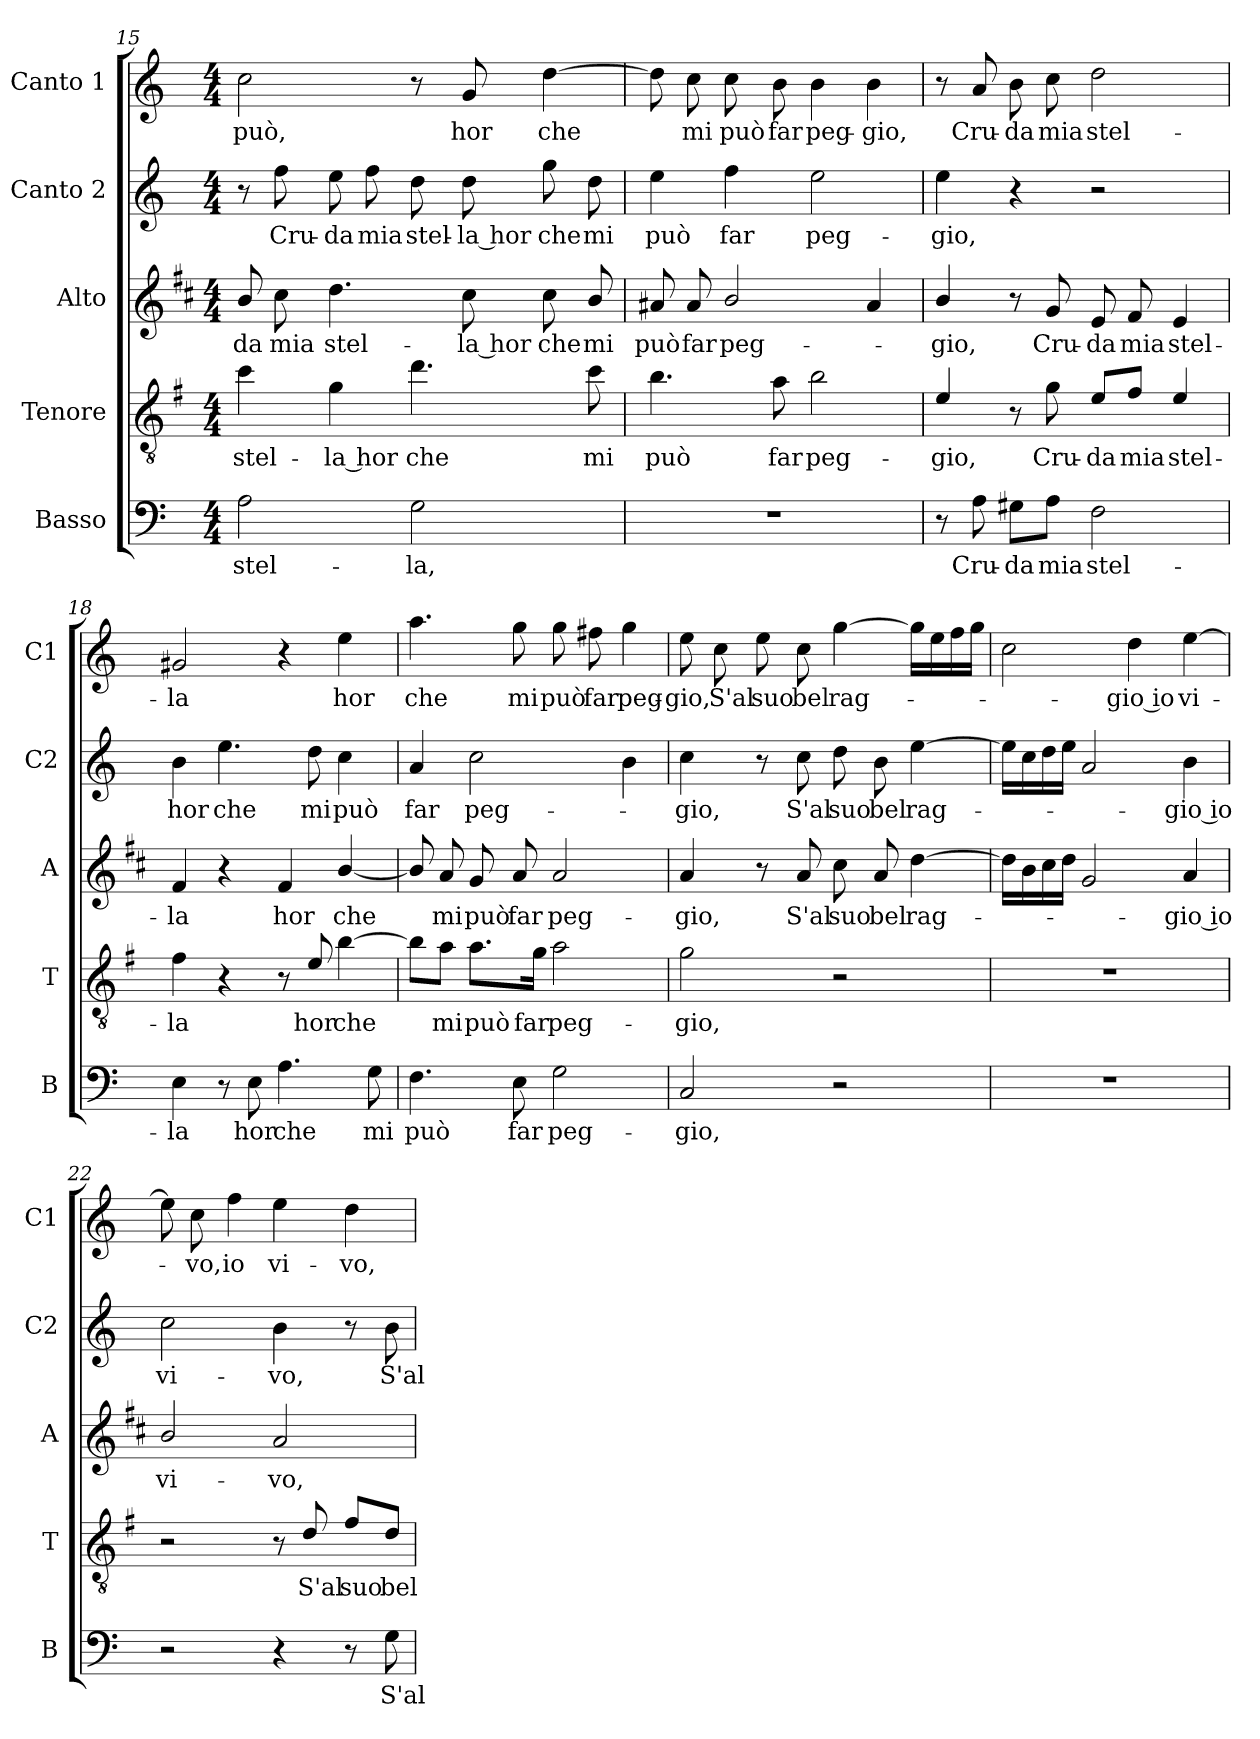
**kern	**text	**kern	**text	**kern	**text	**kern	**text	**kern	**text
*part5	*part5	*part4	*part4	*part3	*part3	*part2	*part2	*part1	*part1
*staff5	*staff5	*staff4	*staff4	*staff3	*staff3	*staff2	*staff2	*staff1	*staff1
*I"Basso	*	*I"Tenore	*	*I"Alto	*	*I"Canto 2	*	*I"Canto 1	*
*I'B	*	*I'T	*	*I'A	*	*I'C2	*	*I'C1	*
!!LO:LB:g=z
*clefF4	*	*clefGv2	*	*clefG2	*	*clefG2	*	*clefG2	*
*	*	*ITrd4c7	*	*ITrd1c2	*	*	*	*	*
*k[]	*	*k[]	*	*k[]	*	*k[]	*	*k[]	*
*C:	*	*C:	*	*C:	*	*C:	*	*C:	*
*M4/4	*	*M4/4	*	*M4/4	*	*M4/4	*	*M4/4	*
=15	=15	=15	=15	=15	=15	=15	=15	=15	=15
!	!LO:LY:b	!	!LO:LY:b	!	!LO:LY:b	!	!	!	!LO:LY:b
2A\	stel-	4f\	stel-	8a/	-da	8r	.	2cc\	può,
!	!	!	!	!	!LO:LY:b	!	!LO:LY:b	!	!
.	.	.	.	8b\	mia	8ff\	Cru-	.	.
!	!	!	!LO:LY:b	!	!LO:LY:b	!	!LO:LY:b	!	!
.	.	4c\	-la hor	4.cc\	stel-	8ee\	-da	.	.
!	!	!	!	!	!	!	!LO:LY:b	!	!
.	.	.	.	.	.	8ff\	mia	.	.
!	!LO:LY:b	!	!LO:LY:b	!	!	!	!LO:LY:b	!	!
2G\	-la,	4.g\	che	.	.	8dd\	stel-	8r	.
!	!	!	!	!	!LO:LY:b	!	!LO:LY:b	!	!LO:LY:b
.	.	.	.	8b\	-la hor	8dd\	-la hor	8g/	hor
!	!	!	!	!	!LO:LY:b	!	!LO:LY:b	!	!LO:LY:b
.	.	.	.	8b\	che	8gg\	che	[4dd\	che
!	!	!	!LO:LY:b	!	!LO:LY:b	!	!LO:LY:b	!	!
.	.	8f\	mi	8a/	mi	8dd\	mi	.	.
=16	=16	=16	=16	=16	=16	=16	=16	=16	=16
!	!	!	!LO:LY:b	!	!LO:LY:b	!	!LO:LY:b	!	!
1r	.	4.e\	può	8g#X/	può	4ee\	può	8dd\]	.
!	!	!	!	!	!LO:LY:b	!	!	!	!LO:LY:b
.	.	.	.	8g#/	far	.	.	8cc\	mi
!	!	!	!	!	!LO:LY:b	!	!LO:LY:b	!	!LO:LY:b
.	.	.	.	2a/	peg-	4ff\	far	8cc\	può
!	!	!	!LO:LY:b	!	!	!	!	!	!LO:LY:b
.	.	8d\	far	.	.	.	.	8b\	far
!	!	!	!LO:LY:b	!	!	!	!LO:LY:b	!	!LO:LY:b
.	.	2e\	peg-	.	.	2ee\	peg-	4b\	peg-
!	!	!	!	!	!	!	!	!	!LO:LY:b
.	.	.	.	4g#/	.	.	.	4b\	-gio,
=17	=17	=17	=17	=17	=17	=17	=17	=17	=17
!	!	!	!LO:LY:b	!	!LO:LY:b	!	!LO:LY:b	!	!
8r	.	4A/	-gio,	4a/	-gio,	4ee\	-gio,	8r	.
!	!LO:LY:b	!	!	!	!	!	!	!	!LO:LY:b
8A\	Cru-	.	.	.	.	.	.	8a/	Cru-
!	!LO:LY:b	!	!	!	!	!	!	!	!LO:LY:b
8G#X\L	-da	8r	.	8r	.	4r	.	8b\	-da
!	!LO:LY:b	!	!LO:LY:b	!	!LO:LY:b	!	!	!	!LO:LY:b
8A\J	mia	8c\	Cru-	8f/	Cru-	.	.	8cc\	mia
!	!LO:LY:b	!	!LO:LY:b	!	!LO:LY:b	!	!	!	!LO:LY:b
2F\	stel-	8A/L	-da	8d/	-da	2r	.	2dd\	stel-
!	!	!	!LO:LY:b	!	!LO:LY:b	!	!	!	!
.	.	8B/J	mia	8e/	mia	.	.	.	.
!	!	!	!LO:LY:b	!	!LO:LY:b	!	!	!	!
.	.	4A/	stel-	4d/	stel-	.	.	.	.
=18	=18	=18	=18	=18	=18	=18	=18	=18	=18
!	!LO:LY:b	!	!LO:LY:b	!	!LO:LY:b	!	!LO:LY:b	!	!LO:LY:b
4E\	-la	4B\	-la	4e/	-la	4b\	hor	2g#X/	-la
!	!	!	!	!	!	!	!LO:LY:b	!	!
8r	.	4r	.	4r	.	4.ee\	che	.	.
!	!LO:LY:b	!	!	!	!	!	!	!	!
8E\	hor	.	.	.	.	.	.	.	.
!	!LO:LY:b	!	!	!	!LO:LY:b	!	!	!	!
4.A\	che	8r	.	4e/	hor	.	.	4r	.
!	!	!	!LO:LY:b	!	!	!	!LO:LY:b	!	!
.	.	8A/	hor	.	.	8dd\	mi	.	.
!	!	!	!LO:LY:b	!	!LO:LY:b	!	!LO:LY:b	!	!LO:LY:b
.	.	[4e\	che	[4a/	che	4cc\	può	4ee\	hor
!	!LO:LY:b	!	!	!	!	!	!	!	!
8G\	mi	.	.	.	.	.	.	.	.
!!LO:PB:g=z
=19	=19	=19	=19	=19	=19	=19	=19	=19	=19
!	!LO:LY:b	!	!	!	!	!	!LO:LY:b	!	!LO:LY:b
4.F\	può	8e\L]	.	8a/]	.	4a/	far	4.aa\	che
!	!	!	!LO:LY:b	!	!LO:LY:b	!	!	!	!
.	.	8d\J	mi	8g/	mi	.	.	.	.
!	!	!	!LO:LY:b	!	!LO:LY:b	!	!LO:LY:b	!	!
.	.	8.d\L	può	8f/	può	2cc\	peg-	.	.
!	!LO:LY:b	!	!	!	!LO:LY:b	!	!	!	!LO:LY:b
8E\	far	.	.	8g/	far	.	.	8gg\	mi
!	!	!	!LO:LY:b	!	!	!	!	!	!
.	.	16c\Jk	far	.	.	.	.	.	.
!	!LO:LY:b	!	!LO:LY:b	!	!LO:LY:b	!	!	!	!LO:LY:b
2G\	peg-	2d\	peg-	2g/	peg-	.	.	8gg\	può
!	!	!	!	!	!	!	!	!	!LO:LY:b
.	.	.	.	.	.	.	.	8ff#X\	far
!	!	!	!	!	!	!	!	!	!LO:LY:b
.	.	.	.	.	.	4b\	.	4gg\	peg-
=20	=20	=20	=20	=20	=20	=20	=20	=20	=20
!	!LO:LY:b	!	!LO:LY:b	!	!LO:LY:b	!	!LO:LY:b	!	!LO:LY:b
2C/	-gio,	2c\	-gio,	4g/	-gio,	4cc\	-gio,	8ee\	-gio,
!	!	!	!	!	!	!	!	!	!LO:LY:b
.	.	.	.	.	.	.	.	8cc\	S'al
!	!	!	!	!	!	!	!	!	!LO:LY:b
.	.	.	.	8r	.	8r	.	8ee\	suo
!	!	!	!	!	!LO:LY:b	!	!LO:LY:b	!	!LO:LY:b
.	.	.	.	8g/	S'al	8cc\	S'al	8cc\	bel
!	!	!	!	!	!LO:LY:b	!	!LO:LY:b	!	!LO:LY:b
2r	.	2r	.	8b\	suo	8dd\	suo	[4gg\	rag-
!	!	!	!	!	!LO:LY:b	!	!LO:LY:b	!	!
.	.	.	.	8g/	bel	8b\	bel	.	.
!	!	!	!	!	!LO:LY:b	!	!LO:LY:b	!	!
.	.	.	.	[4cc\	rag-	[4ee\	rag-	16gg\LL]	.
.	.	.	.	.	.	.	.	16ee\	.
.	.	.	.	.	.	.	.	16ff\	.
.	.	.	.	.	.	.	.	16gg\JJ	.
=21	=21	=21	=21	=21	=21	=21	=21	=21	=21
1r	.	1r	.	16cc\LL]	.	16ee\LL]	.	2cc\	.
.	.	.	.	16a\	.	16cc\	.	.	.
.	.	.	.	16b\	.	16dd\	.	.	.
.	.	.	.	16cc\JJ	.	16ee\JJ	.	.	.
.	.	.	.	2f/	.	2a/	.	.	.
!	!	!	!	!	!	!	!	!	!LO:LY:b
.	.	.	.	.	.	.	.	4dd\	-gio io
!	!	!	!	!	!LO:LY:b	!	!LO:LY:b	!	!LO:LY:b
.	.	.	.	4g/	-gio io	4b\	-gio io	[4ee\	vi-
=22	=22	=22	=22	=22	=22	=22	=22	=22	=22
!	!	!	!	!	!LO:LY:b	!	!LO:LY:b	!	!
2r	.	2r	.	2a/	vi-	2cc\	vi-	8ee\]	.
!	!	!	!	!	!	!	!	!	!LO:LY:b
.	.	.	.	.	.	.	.	8cc\	-vo,
!	!	!	!	!	!	!	!	!	!LO:LY:b
.	.	.	.	.	.	.	.	4ff\	io
!	!	!	!	!	!LO:LY:b	!	!LO:LY:b	!	!LO:LY:b
4r	.	8r	.	2g/	-vo,	4b\	-vo,	4ee\	vi-
!	!	!	!LO:LY:b	!	!	!	!	!	!
.	.	8G/	S'al	.	.	.	.	.	.
!	!	!	!LO:LY:b	!	!	!	!	!	!LO:LY:b
8r	.	8B/L	suo	.	.	8r	.	4dd\	-vo,
!	!LO:LY:b	!	!LO:LY:b	!	!	!	!LO:LY:b	!	!
8G\	S'al	8G/J	bel	.	.	8b\	S'al	.	.
=	=	=	=	=	=	=	=	=	=
*-	*-	*-	*-	*-	*-	*-	*-	*-	*-
